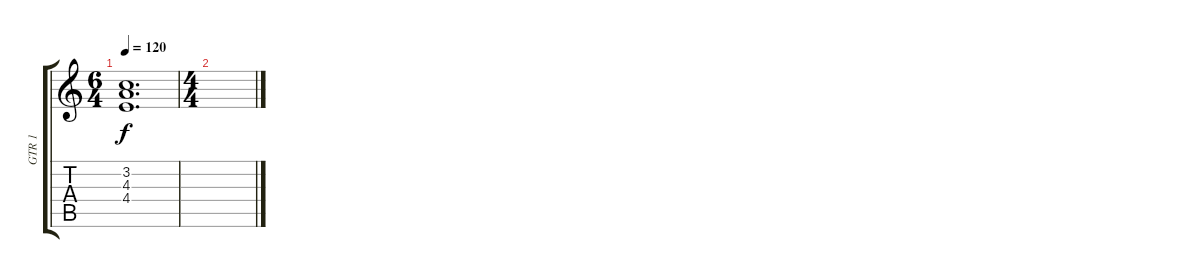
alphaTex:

\track ("GTR 1" "GTR 1") {instrument distortionguitar}
\staff {score tabs}
\tuning (D4 A3 F3 C3 G2 C2) {hide}
\ts (6 4)
\tempo 120
\clef g2
\ks c
(3.2 4.3 4.4).1{d dy f volume 11} |
\ts (4 4)
